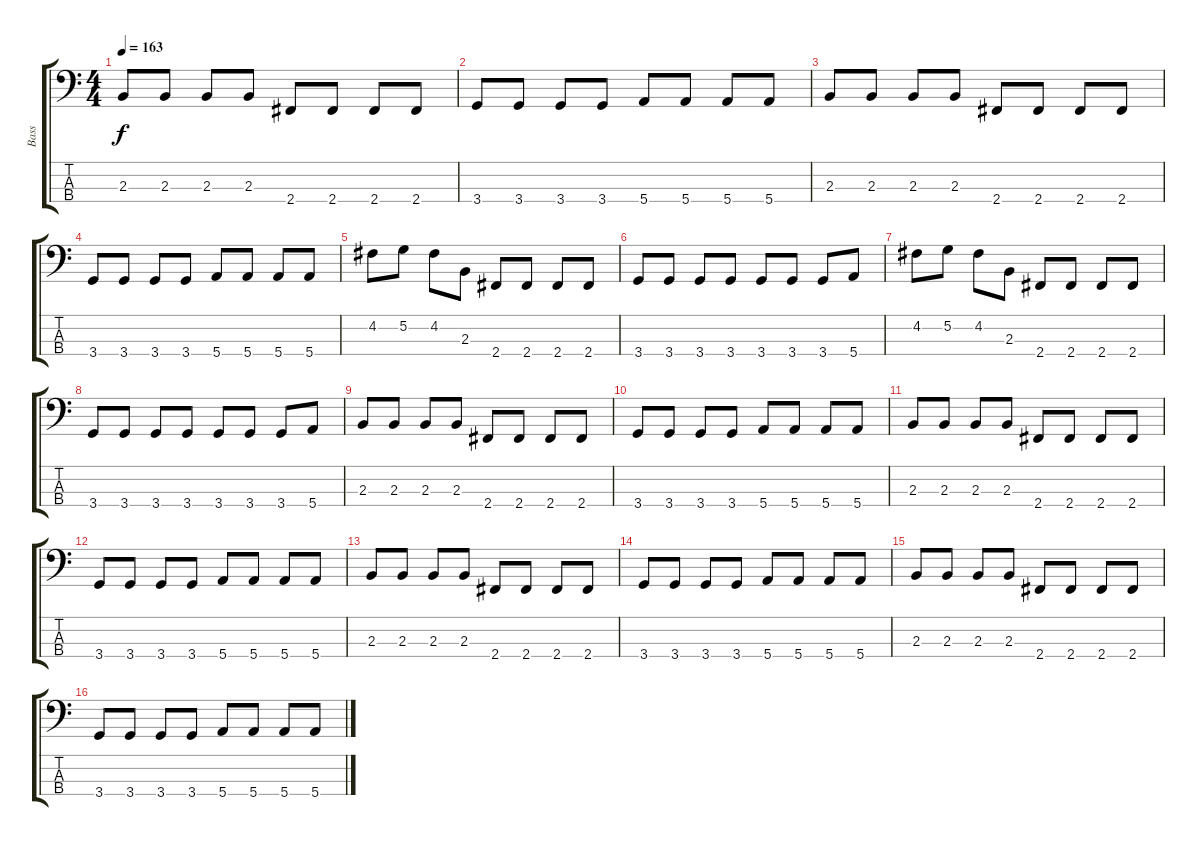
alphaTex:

\track ("Bass" "Bass") {instrument electricbasspick}
\staff {score tabs}
\tuning (G2 D2 A1 E1) {hide}
\ts (4 4)
\tempo 163
\clef f4
\ks c
2.3.8{dy f} 2.3.8 2.3.8 2.3.8 2.4.8 2.4.8 2.4.8 2.4.8 |
3.4.8 3.4.8 3.4.8 3.4.8 5.4.8 5.4.8 5.4.8 5.4.8 |
2.3.8 2.3.8 2.3.8 2.3.8 2.4.8 2.4.8 2.4.8 2.4.8 |
3.4.8 3.4.8 3.4.8 3.4.8 5.4.8 5.4.8 5.4.8 5.4.8 |
4.2.8 5.2.8 4.2.8 2.3.8 2.4.8 2.4.8 2.4.8 2.4.8 |
3.4.8 3.4.8 3.4.8 3.4.8 3.4.8 3.4.8 3.4.8 5.4.8 |
4.2.8 5.2.8 4.2.8 2.3.8 2.4.8 2.4.8 2.4.8 2.4.8 |
3.4.8 3.4.8 3.4.8 3.4.8 3.4.8 3.4.8 3.4.8 5.4.8 |
2.3.8 2.3.8 2.3.8 2.3.8 2.4.8 2.4.8 2.4.8 2.4.8 |
3.4.8 3.4.8 3.4.8 3.4.8 5.4.8 5.4.8 5.4.8 5.4.8 |
2.3.8 2.3.8 2.3.8 2.3.8 2.4.8 2.4.8 2.4.8 2.4.8 |
3.4.8 3.4.8 3.4.8 3.4.8 5.4.8 5.4.8 5.4.8 5.4.8 |
2.3.8 2.3.8 2.3.8 2.3.8 2.4.8 2.4.8 2.4.8 2.4.8 |
3.4.8 3.4.8 3.4.8 3.4.8 5.4.8 5.4.8 5.4.8 5.4.8 |
2.3.8 2.3.8 2.3.8 2.3.8 2.4.8 2.4.8 2.4.8 2.4.8 |
3.4.8 3.4.8 3.4.8 3.4.8 5.4.8 5.4.8 5.4.8 5.4.8
